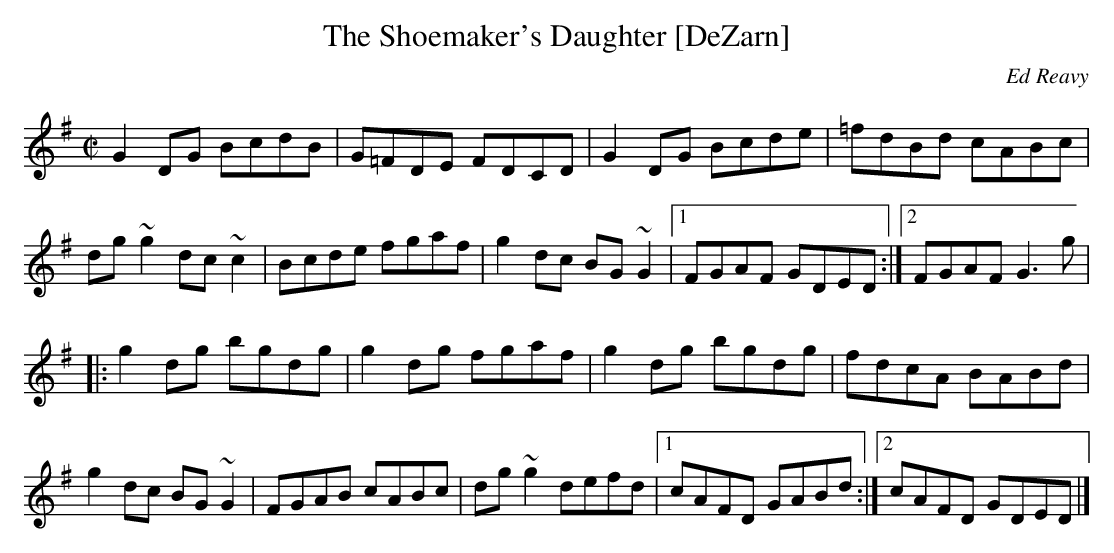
X:1
T:Shoemaker's Daughter [DeZarn], The
M:C|
L:1/8
C:Ed Reavy
K:G
G2DG BcdB|G=FDE FDCD|G2DG Bcde|=fdBd cABc|!
dg~g2 dc~c2|Bcde fgaf|g2dc BG~G2|1FGAF GDED:|2FGAF G3g|!
|:g2dg bgdg|g2dg fgaf|g2dg bgdg|fdcA BABd|!
g2dc BG~G2|FGAB cABc|dg~g2 defd|1cAFD GABd:|2cAFD GDED|]!
